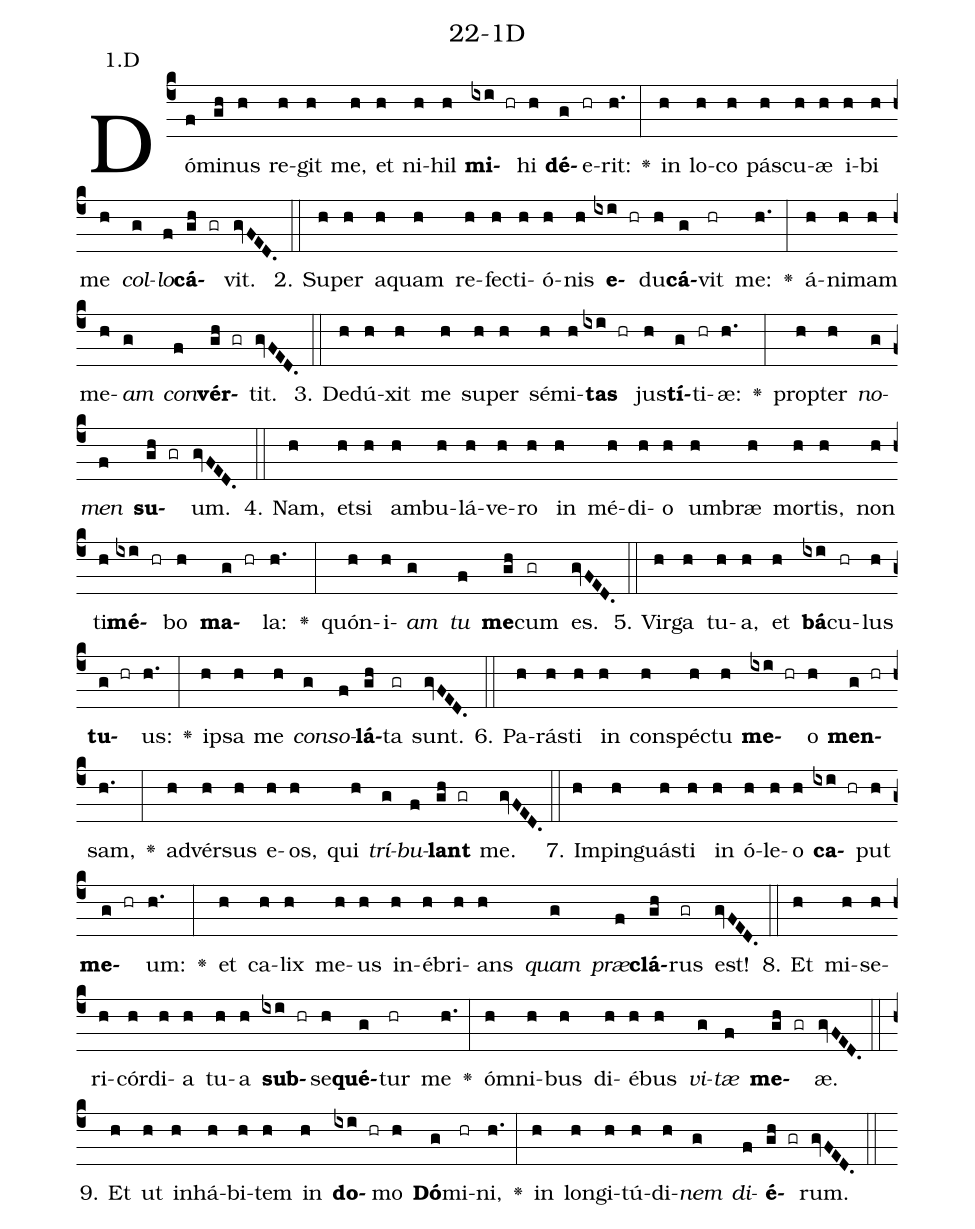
name: 22-1D;
annotation: 1.D;
%%
(c4)Dó(f)mi(gh)nus(h) re(h)git(h) me,(h) et(h) ni(h)hil(h) <b>mi</b>(ixi hr)hi(h) <b>dé</b>(g)e(hr)rit:(h.) <v>\greheightstar</v>(:) in(h) lo(h)co(h) pás(h)cu(h)æ(h) i(h)bi(h) me(h) <i>col</i>(g)<i>lo</i>(f)<b>cá</b>(gh gr)vit.(gvFED.) (::)
2. Su(h)per(h) a(h)quam(h) re(h)fec(h)ti(h)ó(h)nis(h) <b>e</b>(ixi hr)du(h)<b>cá</b>(g)vit(hr) me:(h.) <v>\greheightstar</v>(:) á(h)ni(h)mam(h) me(h)<i>am</i>(g) <i>con</i>(f)<b>vér</b>(gh gr)tit.(gvFED.) (::)
3. De(h)dú(h)xit(h) me(h) su(h)per(h) sé(h)mi(h)<b>tas</b>(ixi hr) jus(h)<b>tí</b>(g)ti(hr)æ:(h.) <v>\greheightstar</v>(:) prop(h)ter(h) <i>no</i>(g)<i>men</i>(f) <b>su</b>(gh gr)um.(gvFED.) (::)
4. Nam,(h) et(h)si(h) am(h)bu(h)lá(h)ve(h)ro(h) in(h) mé(h)di(h)o(h) um(h)bræ(h) mor(h)tis,(h) non(h) ti(h)<b>mé</b>(ixi hr)bo(h) <b>ma</b>(g hr)la:(h.) <v>\greheightstar</v>(:) quón(h)i(h)<i>am</i>(g) <i>tu</i>(f) <b>me</b>(gh)cum(gr) es.(gvFED.) (::)
5. Vir(h)ga(h) tu(h)a,(h) et(h) <b>bá</b>(ixi)cu(hr)lus(h) <b>tu</b>(g hr)us:(h.) <v>\greheightstar</v>(:) ip(h)sa(h) me(h) <i>con</i>(g)<i>so</i>(f)<b>lá</b>(gh)ta(gr) sunt.(gvFED.) (::)
6. Pa(h)rás(h)ti(h) in(h) con(h)spéc(h)tu(h) <b>me</b>(ixi hr)o(h) <b>men</b>(g hr)sam,(h.) <v>\greheightstar</v>(:) ad(h)vér(h)sus(h) e(h)os,(h) qui(h) <i>trí</i>(g)<i>bu</i>(f)<b>lant</b>(gh gr) me.(gvFED.) (::)
7. Im(h)pin(h)guás(h)ti(h) in(h) ó(h)le(h)o(h) <b>ca</b>(ixi hr)put(h) <b>me</b>(g hr)um:(h.) <v>\greheightstar</v>(:) et(h) ca(h)lix(h) me(h)us(h) in(h)é(h)bri(h)ans(h) <i>quam</i>(g) <i>præ</i>(f)<b>clá</b>(gh)rus(gr) est!(gvFED.) (::)
8. Et(h) mi(h)se(h)ri(h)cór(h)di(h)a(h) tu(h)a(h) <b>sub</b>(ixi hr)se(h)<b>qué</b>(g)tur(hr) me(h.) <v>\greheightstar</v>(:) óm(h)ni(h)bus(h) di(h)é(h)bus(h) <i>vi</i>(g)<i>tæ</i>(f) <b>me</b>(gh gr)æ.(gvFED.) (::)
9. Et(h) ut(h) in(h)há(h)bi(h)tem(h) in(h) <b>do</b>(ixi hr)mo(h) <b>Dó</b>(g)mi(hr)ni,(h.) <v>\greheightstar</v>(:) in(h) lon(h)gi(h)tú(h)di(h)<i>nem</i>(g) <i>di</i>(f)<b>é</b>(gh gr)rum.(gvFED.) (::)
